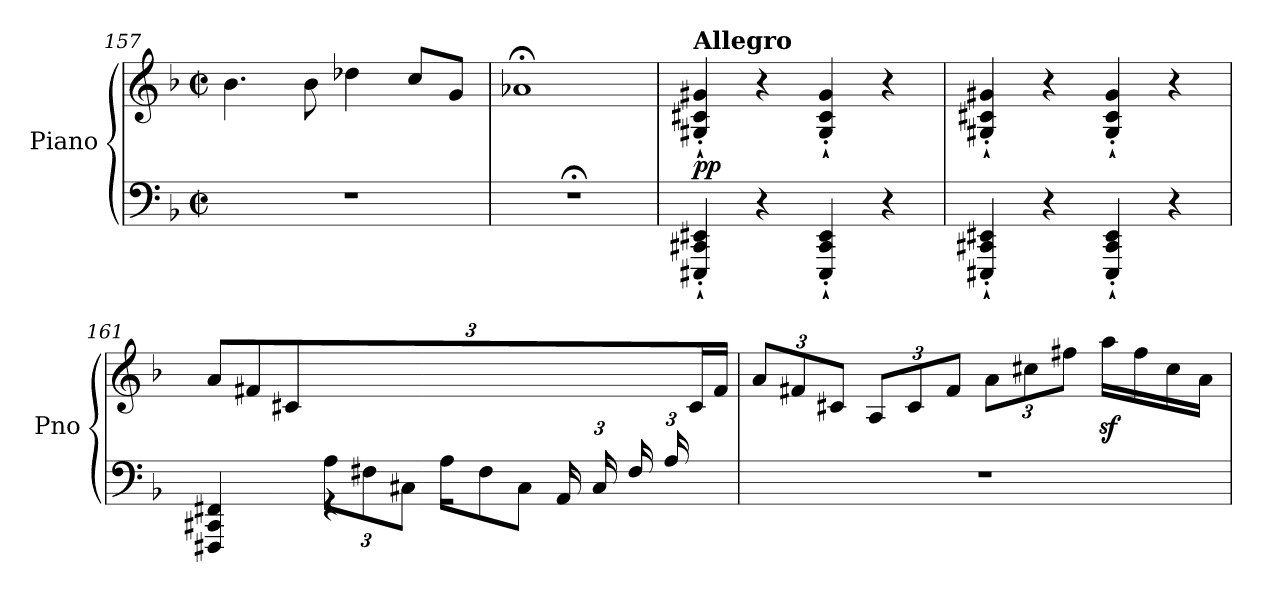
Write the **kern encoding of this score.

**kern	**kern	**dynam
*part1	*part1	*part1
*staff2	*staff1	*staff1/2
*I"Piano	*	*
*I'Pno	*	*
*clefF4	*clefG2	*
*k[b-]	*k[b-]	*
*M4/4	*M4/4	*
*met(c|)	*met(c|)	*
=157	=157	=157
1r	4.b-\	.
.	8b-\	.
.	4dd-X\	.
.	8cc/L	.
.	8g/J	.
=158	=158	=158
1r;<	1a-X;<	.
=159	=159	=159
!	!LO:TX:a:B:t=Allegro	!
!	!	!LO:DY:b
4EEE#X/`' 4CC#X/`' 4EE#X/`'	4G#X/`' 4c#X/`' 4g#X/`'	pp
4r	4r	.
4EEE#/`' 4CC#/`' 4EE#/`'	4G#/`' 4c#/`' 4g#/`'	.
4r	4r	.
=160	=160	=160
4EEE#X/`' 4CC#X/`' 4EE#X/`'	4G#X/`' 4c#X/`' 4g#X/`'	.
4r	4r	.
4EEE#/`' 4CC#/`' 4EE#/`'	4G#/`' 4c#/`' 4g#/`'	.
4r	4r	.
!!LO:LB:g=z
=161	=161	=161
*^	*	*
*	*	*Xbrackettup	*
!	!	!	!LO:DY:b
4ryy	4FFF#X/ 4CC#X/ 4FF#X/	12a/L	other-dynamics
.	.	12f#X/	.
.	.	12c#X/J	.
*Xbrackettup	*	*	*
12A\L	4rGG	3%2ryy	.
12F#X\	.	.	.
12C#X\J	.	.	.
*Xtuplet	*	*	*
12A\L	2rGG	.	.
12F#\	.	.	.
12C#\J	.	.	.
*tuplet	*	*	*
24AA/LL	.	.	.
24C#/	.	.	.
24F#/	.	.	.
24A/	.	.	.
12ryy	.	24c#/	.
.	.	24f#/JJ	.
*v	*v	*	*
=162	=162	=162
1r	12a/L	.
.	12f#X/	.
.	12c#X/J	.
.	12A/L	.
.	12c#/	.
.	12f#/J	.
.	12a\L	.
.	12cc#X\	.
.	12ff#X\J	.
.	16aaz<\LL	.
.	16ff#\	.
.	16cc#\	.
.	16a\JJ	.
=	=	=
*-	*-	*-
